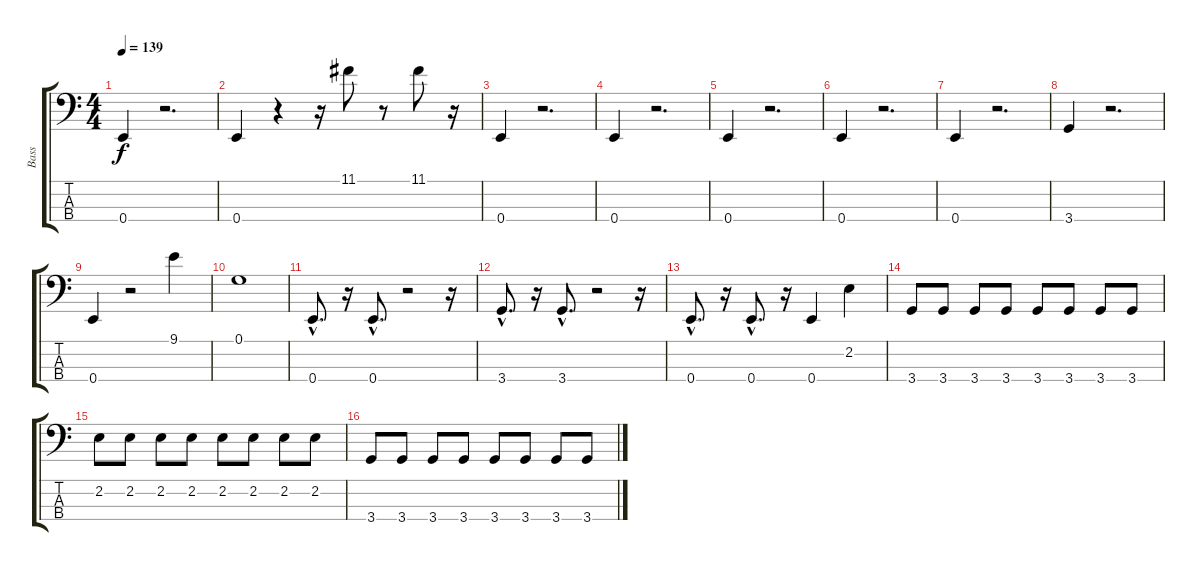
\track ("Bass" "Bass") {instrument electricbassfinger}
\staff {score tabs}
\tuning (G2 D2 A1 E1) {hide}
\ts (4 4)
\tempo 139
\clef f4
\ks c
0.4.4{dy f} r.2{d} |
0.4.4 r.4 r.16 11.1.8 r.8 11.1.8 r.16 |
0.4.4 r.2{d} |
0.4.4 r.2{d} |
0.4.4 r.2{d} |
0.4.4 r.2{d} |
0.4.4 r.2{d} |
3.4.4 r.2{d} |
0.4.4 r.2 9.1.4 |
0.1.1 |
0.4{hac}.8{d} r.16 0.4{hac}.8{d} r.2 r.16 |
3.4{hac}.8{d} r.16 3.4{hac}.8{d} r.2 r.16 |
0.4{hac}.8{d} r.16 0.4{hac}.8{d} r.16 0.4.4 2.2.4 |
3.4.8 3.4.8 3.4.8 3.4.8 3.4.8 3.4.8 3.4.8 3.4.8 |
2.2.8 2.2.8 2.2.8 2.2.8 2.2.8 2.2.8 2.2.8 2.2.8 |
3.4.8 3.4.8 3.4.8 3.4.8 3.4.8 3.4.8 3.4.8 3.4.8
